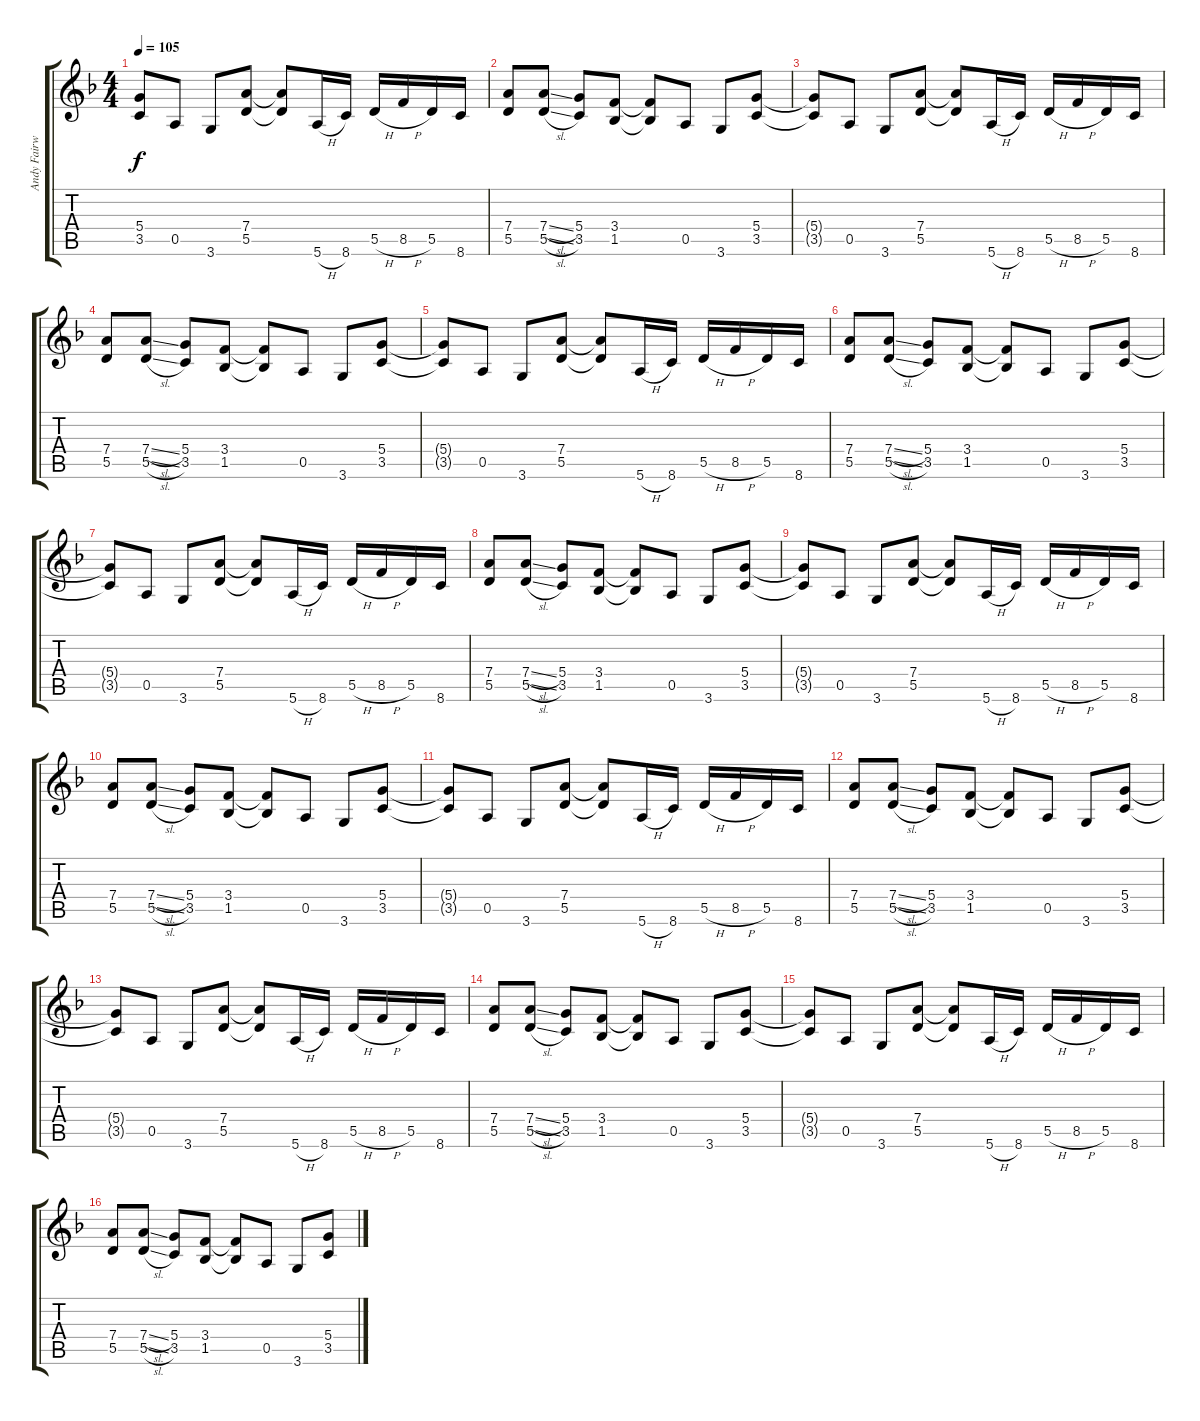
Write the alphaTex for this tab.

\track ("Andy Fairweather Low Guitar II" "Andy Fairw") {instrument distortionguitar}
\staff {score tabs}
\tuning (E4 B3 G3 D3 A2 E2) {hide}
\ts (4 4)
\tempo 105
\clef g2
\ks f
(5.4{t} 3.5{t}).8{dy f} 0.5.8 3.6.8 (7.4 5.5).8 (7.4{t} 5.5{t}).8 5.6{h}.16 8.6.16 5.5{h}.16 8.5{h}.16 5.5.16 8.6.16 |
(7.4 5.5).8 (7.4{sl} 5.5{sl}).8 (5.4 3.5).8 (3.4 1.5).8 (3.4{t} 1.5{t}).8 0.5.8 3.6.8 (5.4 3.5).8 |
(5.4{t} 3.5{t}).8 0.5.8 3.6.8 (7.4 5.5).8 (7.4{t} 5.5{t}).8 5.6{h}.16 8.6.16 5.5{h}.16 8.5{h}.16 5.5.16 8.6.16 |
(7.4 5.5).8 (7.4{sl} 5.5{sl}).8 (5.4 3.5).8 (3.4 1.5).8 (3.4{t} 1.5{t}).8 0.5.8 3.6.8 (5.4 3.5).8 |
(5.4{t} 3.5{t}).8 0.5.8 3.6.8 (7.4 5.5).8 (7.4{t} 5.5{t}).8 5.6{h}.16 8.6.16 5.5{h}.16 8.5{h}.16 5.5.16 8.6.16 |
(7.4 5.5).8 (7.4{sl} 5.5{sl}).8 (5.4 3.5).8 (3.4 1.5).8 (3.4{t} 1.5{t}).8 0.5.8 3.6.8 (5.4 3.5).8 |
(5.4{t} 3.5{t}).8 0.5.8 3.6.8 (7.4 5.5).8 (7.4{t} 5.5{t}).8 5.6{h}.16 8.6.16 5.5{h}.16 8.5{h}.16 5.5.16 8.6.16 |
(7.4 5.5).8 (7.4{sl} 5.5{sl}).8 (5.4 3.5).8 (3.4 1.5).8 (3.4{t} 1.5{t}).8 0.5.8 3.6.8 (5.4 3.5).8 |
(5.4{t} 3.5{t}).8 0.5.8 3.6.8 (7.4 5.5).8 (7.4{t} 5.5{t}).8 5.6{h}.16 8.6.16 5.5{h}.16 8.5{h}.16 5.5.16 8.6.16 |
(7.4 5.5).8 (7.4{sl} 5.5{sl}).8 (5.4 3.5).8 (3.4 1.5).8 (3.4{t} 1.5{t}).8 0.5.8 3.6.8 (5.4 3.5).8 |
(5.4{t} 3.5{t}).8 0.5.8 3.6.8 (7.4 5.5).8 (7.4{t} 5.5{t}).8 5.6{h}.16 8.6.16 5.5{h}.16 8.5{h}.16 5.5.16 8.6.16 |
(7.4 5.5).8 (7.4{sl} 5.5{sl}).8 (5.4 3.5).8 (3.4 1.5).8 (3.4{t} 1.5{t}).8 0.5.8 3.6.8 (5.4 3.5).8 |
(5.4{t} 3.5{t}).8 0.5.8 3.6.8 (7.4 5.5).8 (7.4{t} 5.5{t}).8 5.6{h}.16 8.6.16 5.5{h}.16 8.5{h}.16 5.5.16 8.6.16 |
(7.4 5.5).8 (7.4{sl} 5.5{sl}).8 (5.4 3.5).8 (3.4 1.5).8 (3.4{t} 1.5{t}).8 0.5.8 3.6.8 (5.4 3.5).8 |
(5.4{t} 3.5{t}).8 0.5.8 3.6.8 (7.4 5.5).8 (7.4{t} 5.5{t}).8 5.6{h}.16 8.6.16 5.5{h}.16 8.5{h}.16 5.5.16 8.6.16 |
(7.4 5.5).8 (7.4{sl} 5.5{sl}).8 (5.4 3.5).8 (3.4 1.5).8 (3.4{t} 1.5{t}).8 0.5.8 3.6.8 (5.4 3.5).8
